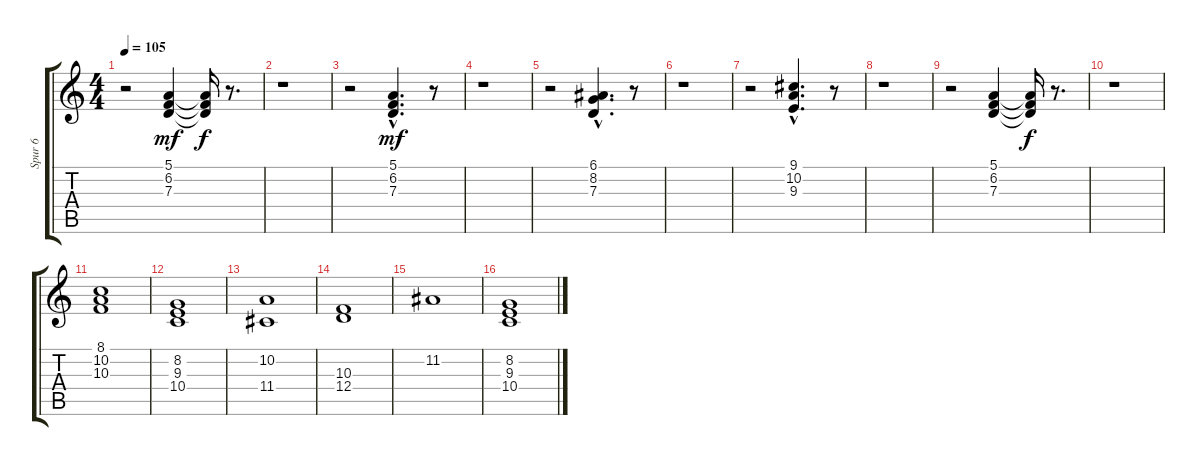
\track ("Spur 6" "Spur 6") {instrument pad2warm}
\staff {score tabs}
\tuning (E4 B3 G3 D3 A2 E2) {hide}
\ts (4 4)
\tempo 105
\clef g2
\ks c
r.2{dy mf} (5.1 6.2 7.3).4 (5.1{t} 6.2{t} 7.3{t}).16{dy f} r.8{d} |
r.1 |
r.2 (5.1{hac} 6.2{hac} 7.3{hac}).4{d dy mf} r.8 |
r.1 |
r.2 (6.1{hac} 8.2{hac} 7.3{hac}).4{d} r.8 |
r.1 |
r.2 (9.1{hac} 10.2{hac} 9.3{hac}).4{d} r.8 |
r.1 |
r.2 (5.1 6.2 7.3).4 (5.1{t} 6.2{t} 7.3{t}).16{dy f} r.8{d} |
r.1 |
(8.1 10.2 10.3).1 |
(8.2 9.3 10.4).1 |
(10.2 11.4).1 |
(10.3 12.4).1 |
11.2.1 |
(8.2 9.3 10.4).1
